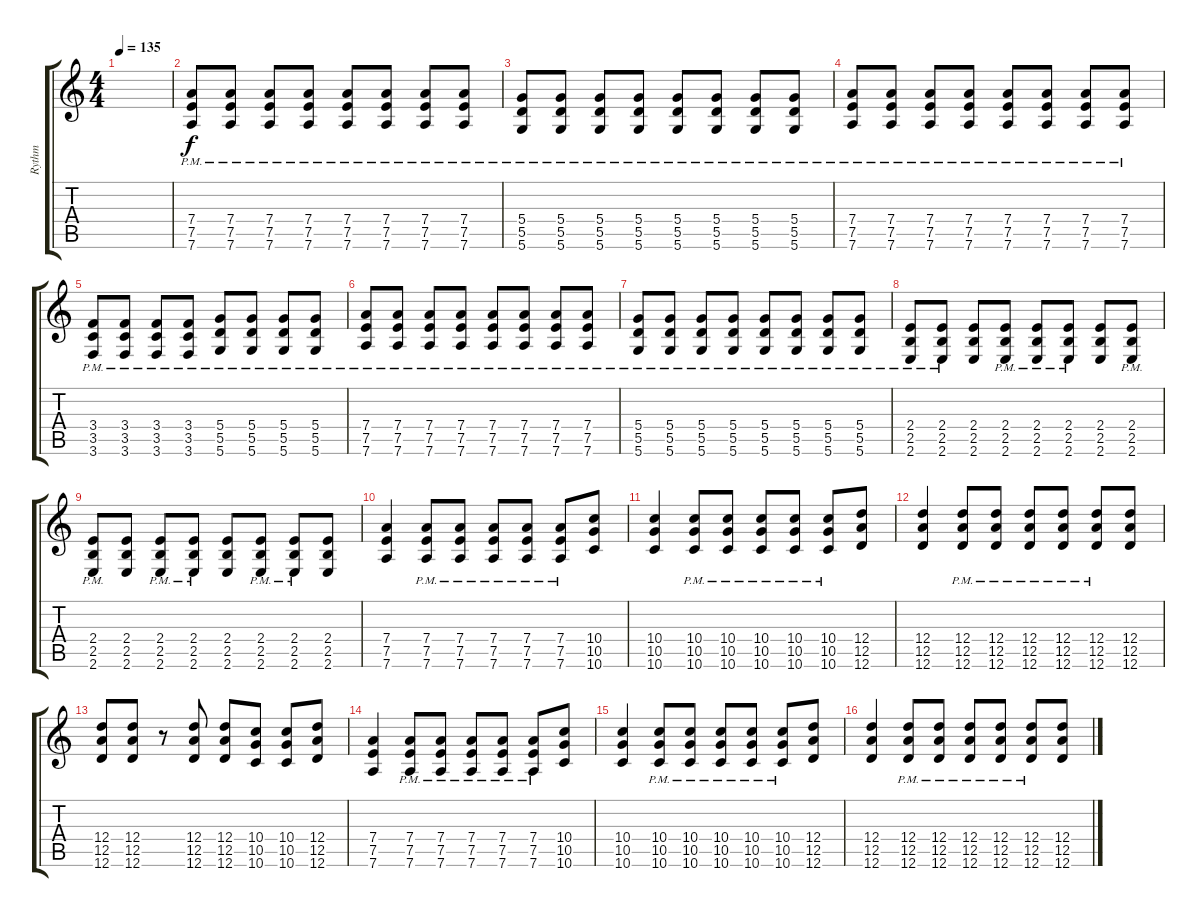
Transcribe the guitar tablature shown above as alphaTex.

\track ("Rythm" "Rythm") {instrument distortionguitar}
\staff {score tabs}
\tuning (E4 B3 G3 D3 A2 D2) {hide}
\ts (4 4)
\tempo 135
\clef g2
\ks c
|
(7.4{pm} 7.5{pm} 7.6{pm}).8 (7.4{pm} 7.5{pm} 7.6{pm}).8 (7.4{pm} 7.5{pm} 7.6{pm}).8 (7.4{pm} 7.5{pm} 7.6{pm}).8 (7.4{pm} 7.5{pm} 7.6{pm}).8 (7.4{pm} 7.5{pm} 7.6{pm}).8 (7.4{pm} 7.5{pm} 7.6{pm}).8 (7.4{pm} 7.5{pm} 7.6{pm}).8 |
(5.4{pm} 5.5{pm} 5.6{pm}).8 (5.4{pm} 5.5{pm} 5.6{pm}).8 (5.4{pm} 5.5{pm} 5.6{pm}).8 (5.4{pm} 5.5{pm} 5.6{pm}).8 (5.4{pm} 5.5{pm} 5.6{pm}).8 (5.4{pm} 5.5{pm} 5.6{pm}).8 (5.4{pm} 5.5{pm} 5.6{pm}).8 (5.4{pm} 5.5{pm} 5.6{pm}).8 |
(7.4{pm} 7.5{pm} 7.6{pm}).8 (7.4{pm} 7.5{pm} 7.6{pm}).8 (7.4{pm} 7.5{pm} 7.6{pm}).8 (7.4{pm} 7.5{pm} 7.6{pm}).8 (7.4{pm} 7.5{pm} 7.6{pm}).8 (7.4{pm} 7.5{pm} 7.6{pm}).8 (7.4{pm} 7.5{pm} 7.6{pm}).8 (7.4{pm} 7.5{pm} 7.6{pm}).8 |
(3.4{pm} 3.5{pm} 3.6{pm}).8 (3.4{pm} 3.5{pm} 3.6{pm}).8 (3.4{pm} 3.5{pm} 3.6{pm}).8 (3.4{pm} 3.5{pm} 3.6{pm}).8 (5.4{pm} 5.5{pm} 5.6{pm}).8 (5.4{pm} 5.5{pm} 5.6{pm}).8 (5.4{pm} 5.5{pm} 5.6{pm}).8 (5.4{pm} 5.5{pm} 5.6{pm}).8 |
(7.4{pm} 7.5{pm} 7.6{pm}).8 (7.4{pm} 7.5{pm} 7.6{pm}).8 (7.4{pm} 7.5{pm} 7.6{pm}).8 (7.4{pm} 7.5{pm} 7.6{pm}).8 (7.4{pm} 7.5{pm} 7.6{pm}).8 (7.4{pm} 7.5{pm} 7.6{pm}).8 (7.4{pm} 7.5{pm} 7.6{pm}).8 (7.4{pm} 7.5{pm} 7.6{pm}).8 |
(5.4{pm} 5.5{pm} 5.6{pm}).8 (5.4{pm} 5.5{pm} 5.6{pm}).8 (5.4{pm} 5.5{pm} 5.6{pm}).8 (5.4{pm} 5.5{pm} 5.6{pm}).8 (5.4{pm} 5.5{pm} 5.6{pm}).8 (5.4{pm} 5.5{pm} 5.6{pm}).8 (5.4{pm} 5.5{pm} 5.6{pm}).8 (5.4{pm} 5.5{pm} 5.6{pm}).8 |
(2.4{pm} 2.5{pm} 2.6{pm}).8 (2.4{pm} 2.5{pm} 2.6{pm}).8 (2.4 2.5 2.6).8 (2.4{pm} 2.5{pm} 2.6{pm}).8 (2.4{pm} 2.5{pm} 2.6{pm}).8 (2.4{pm} 2.5{pm} 2.6{pm}).8 (2.4 2.5 2.6).8 (2.4{pm} 2.5{pm} 2.6{pm}).8 |
(2.4{pm} 2.5{pm} 2.6{pm}).8 (2.4 2.5 2.6).8 (2.4{pm} 2.5{pm} 2.6{pm}).8 (2.4{pm} 2.5{pm} 2.6{pm}).8 (2.4 2.5 2.6).8 (2.4{pm} 2.5{pm} 2.6{pm}).8 (2.4{pm} 2.5{pm} 2.6{pm}).8 (2.4 2.5 2.6).8 |
(7.4 7.5 7.6).4 (7.4{pm} 7.5{pm} 7.6{pm}).8 (7.4{pm} 7.5{pm} 7.6{pm}).8 (7.4{pm} 7.5{pm} 7.6{pm}).8 (7.4{pm} 7.5{pm} 7.6{pm}).8 (7.4{pm} 7.5{pm} 7.6{pm}).8 (10.4 10.5 10.6).8 |
(10.4 10.5 10.6).4 (10.4{pm} 10.5{pm} 10.6{pm}).8 (10.4{pm} 10.5{pm} 10.6{pm}).8 (10.4{pm} 10.5{pm} 10.6{pm}).8 (10.4{pm} 10.5{pm} 10.6{pm}).8 (10.4{pm} 10.5{pm} 10.6{pm}).8 (12.4 12.5 12.6).8 |
(12.4 12.5 12.6).4 (12.4{pm} 12.5{pm} 12.6{pm}).8 (12.4{pm} 12.5{pm} 12.6{pm}).8 (12.4{pm} 12.5{pm} 12.6{pm}).8 (12.4{pm} 12.5{pm} 12.6{pm}).8 (12.4{pm} 12.5{pm} 12.6{pm}).8 (12.4 12.5 12.6).8 |
(12.4 12.5 12.6).8 (12.4 12.5 12.6).8 r.8 (12.4 12.5 12.6).8 (12.4 12.5 12.6).8 (10.4 10.5 10.6).8 (10.4 10.5 10.6).8 (12.4 12.5 12.6).8 |
(7.4 7.5 7.6).4 (7.4{pm} 7.5{pm} 7.6{pm}).8 (7.4{pm} 7.5{pm} 7.6{pm}).8 (7.4{pm} 7.5{pm} 7.6{pm}).8 (7.4{pm} 7.5{pm} 7.6{pm}).8 (7.4{pm} 7.5{pm} 7.6{pm}).8 (10.4 10.5 10.6).8 |
(10.4 10.5 10.6).4 (10.4{pm} 10.5{pm} 10.6{pm}).8 (10.4{pm} 10.5{pm} 10.6{pm}).8 (10.4{pm} 10.5{pm} 10.6{pm}).8 (10.4{pm} 10.5{pm} 10.6{pm}).8 (10.4{pm} 10.5{pm} 10.6{pm}).8 (12.4 12.5 12.6).8 |
(12.4 12.5 12.6).4 (12.4{pm} 12.5{pm} 12.6{pm}).8 (12.4{pm} 12.5{pm} 12.6{pm}).8 (12.4{pm} 12.5{pm} 12.6{pm}).8 (12.4{pm} 12.5{pm} 12.6{pm}).8 (12.4{pm} 12.5{pm} 12.6{pm}).8 (12.4 12.5 12.6).8
